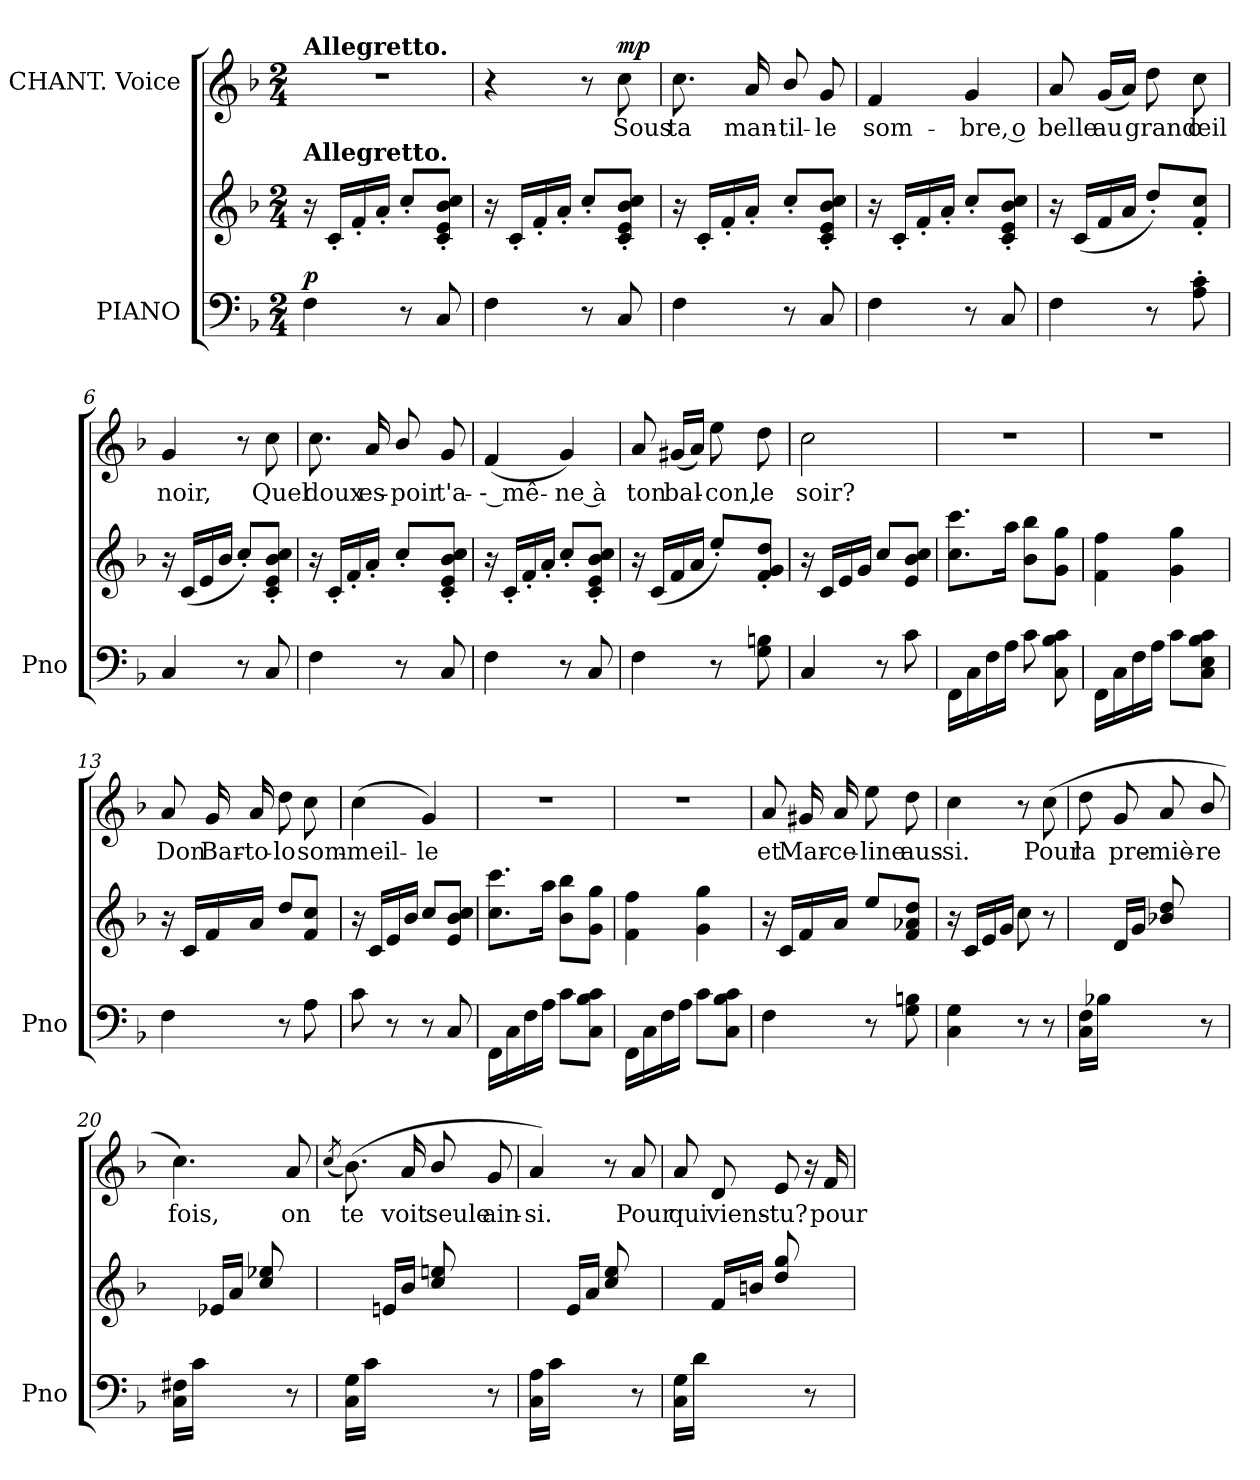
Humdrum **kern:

**kern	**kern	**dynam	**kern	**text	**dynam
*part2	*part2	*part2	*part1	*part1	*part1
*staff3	*staff2	*staff2/3	*staff1	*staff1	*staff1
*I"PIANO	*	*	*I"CHANT. Voice	*	*
*I'Pno	*	*	*	*	*
*clefF4	*clefG2	*	*clefG2	*	*
*k[b-]	*k[b-]	*	*k[b-]	*	*
*M2/4	*M2/4	*	*M2/4	*	*
=1	=1	=1	=1	=1	=1
!	!	!	!LO:TX:a:B:t=Allegretto.	!	!
!	!LO:TX:a:B:t=Allegretto.	!	!	!	!
!	!	!LO:DY:a=2	!	!	!
4F\	16r	p	2r	.	.
.	16c'/LL	.	.	.	.
.	16f'/	.	.	.	.
.	16a'/JJ	.	.	.	.
8r	8cc'/L	.	.	.	.
8C/	8c/' 8e/' 8b-/' 8cc/'J	.	.	.	.
=2	=2	=2	=2	=2	=2
4F\	16r	.	4r	.	.
.	16c'/LL	.	.	.	.
.	16f'/	.	.	.	.
.	16a'/JJ	.	.	.	.
8r	8cc'/L	.	8r	.	.
!	!	!	!	!LO:LY:b	!LO:DY:a
8C/	8c/' 8e/' 8b-/' 8cc/'J	.	8cc\	Sous	mp
=3	=3	=3	=3	=3	=3
!	!	!	!	!LO:LY:b	!
4F\	16r	.	8.cc\	ta	.
.	16c'/LL	.	.	.	.
.	16f'/	.	.	.	.
!	!	!	!	!LO:LY:b	!
.	16a'/JJ	.	16a/	man-	.
!	!	!	!	!LO:LY:b	!
8r	8cc'/L	.	8b-/	-til-	.
!	!	!	!	!LO:LY:b	!
8C/	8c/' 8e/' 8b-/' 8cc/'J	.	8g/	-le	.
!!LO:LB:g=z
=4	=4	=4	=4	=4	=4
!	!	!	!	!LO:LY:b	!
4F\	16r	.	4f/	som-	.
.	16c'/LL	.	.	.	.
.	16f'/	.	.	.	.
.	16a'/JJ	.	.	.	.
!	!	!	!	!LO:LY:b	!
8r	8cc'/L	.	4g/	-bre, o	.
8C/	8c/' 8e/' 8b-/' 8cc/'J	.	.	.	.
=5	=5	=5	=5	=5	=5
!	!	!	!	!LO:LY:b	!
4F\	16r	.	8a/	belle	.
.	(<16c/LL	.	.	.	.
!	!	!	!	!LO:LY:b	!
.	16f/	.	(<16g/LL	au	.
.	16a/JJ	.	16a/JJ)	.	.
!	!	!	!	!LO:LY:b	!
8r	8dd'/L)	.	8dd\	grand	.
!	!	!	!	!LO:LY:b	!
8A\' 8c\'	8f/' 8cc/'J	.	8cc\	œil	.
=6	=6	=6	=6	=6	=6
!	!	!	!	!LO:LY:b	!
4C/	16r	.	4g/	noir,	.
.	(<16c/LL	.	.	.	.
.	16e/	.	.	.	.
.	16b-/JJ	.	.	.	.
8r	8cc'/L)	.	8r	.	.
!	!	!	!	!LO:LY:b	!
8C/	8c/' 8e/' 8b-/' 8cc/'J	.	8cc\	Quel	.
=7	=7	=7	=7	=7	=7
!	!	!	!	!LO:LY:b	!
4F\	16r	.	8.cc\	doux	.
.	16c'/LL	.	.	.	.
.	16f'/	.	.	.	.
!	!	!	!	!LO:LY:b	!
.	16a'/JJ	.	16a/	es-	.
!	!	!	!	!LO:LY:b	!
8r	8cc'/L	.	8b-/	-poir	.
!	!	!	!	!LO:LY:b	!
8C/	8c/' 8e/' 8b-/' 8cc/'J	.	8g/	t'a-	.
!!LO:LB:g=z
=8	=8	=8	=8	=8	=8
!	!	!	!	!LO:LY:b	!
4F\	16r	.	(<4f/	-- mê-	.
.	16c'/LL	.	.	.	.
.	16f'/	.	.	.	.
.	16a'/JJ	.	.	.	.
!	!	!	!	!LO:LY:b	!
8r	8cc'/L	.	4g/)	-ne à	.
8C/	8c/' 8e/' 8b-/' 8cc/'J	.	.	.	.
=9	=9	=9	=9	=9	=9
!	!	!	!	!LO:LY:b	!
4F\	16r	.	8a/	ton	.
.	(<16c/LL	.	.	.	.
!	!	!	!	!LO:LY:b	!
.	16f/	.	(<16g#X/LL	bal-	.
.	16a/JJ	.	16a/JJ)	.	.
!	!	!	!	!LO:LY:b	!
8r	8ee'/L)	.	8ee\	-con,	.
!	!	!	!	!LO:LY:b	!
8G\ 8Bn\	8f/' 8g/' 8dd/'J	.	8dd\	le	.
=10	=10	=10	=10	=10	=10
!	!	!	!	!LO:LY:b	!
4C/	16r	.	2cc\	soir?	.
.	16c/LL	.	.	.	.
.	16e/	.	.	.	.
.	16g/JJ	.	.	.	.
8r	8cc/L	.	.	.	.
8c\	8e/ 8b-/ 8cc/J	.	.	.	.
=11	=11	=11	=11	=11	=11
16FF\LL	8.cc\ 8.ccc\L	.	2r	.	.
16C\	.	.	.	.	.
16F\	.	.	.	.	.
16A\JJ	16aa\Jk	.	.	.	.
8c\	8b-\ 8bb-\L	.	.	.	.
8C\ 8B-\ 8c\	8g\ 8gg\J	.	.	.	.
=12	=12	=12	=12	=12	=12
16FF\LL	4f\ 4ff\	.	2r	.	.
16C\	.	.	.	.	.
16F\	.	.	.	.	.
16A\JJ	.	.	.	.	.
8c\L	4g\ 4gg\	.	.	.	.
8C\ 8E\ 8B-\ 8c\J	.	.	.	.	.
!!LO:PB:g=z
=13	=13	=13	=13	=13	=13
!	!	!	!	!LO:LY:b	!
4F\	16r	.	8a/	Don	.
.	16c/LL	.	.	.	.
!	!	!	!	!LO:LY:b	!
.	16f/	.	16g/	Bar-	.
!	!	!	!	!LO:LY:b	!
.	16a/JJ	.	16a/	-to-	.
!	!	!	!	!LO:LY:b	!
8r	8dd/L	.	8dd\	-lo	.
!	!	!	!	!LO:LY:b	!
8A\	8f/ 8cc/J	.	8cc\	som-	.
=14	=14	=14	=14	=14	=14
!	!	!	!	!LO:LY:b	!
8c\	16r	.	(>4cc\	-meil-	.
.	16c/LL	.	.	.	.
8r	16e/	.	.	.	.
.	16b-/JJ	.	.	.	.
!	!	!	!	!LO:LY:b	!
8r	8cc/L	.	4g/)	-le	.
8C/	8e/ 8b-/ 8cc/J	.	.	.	.
=15	=15	=15	=15	=15	=15
16FF\LL	8.cc\ 8.ccc\L	.	2r	.	.
16C\	.	.	.	.	.
16F\	.	.	.	.	.
16A\JJ	16aa\Jk	.	.	.	.
8c\L	8b-\ 8bb-\L	.	.	.	.
8C\ 8B-\ 8c\J	8g\ 8gg\J	.	.	.	.
=16	=16	=16	=16	=16	=16
16FF\LL	4f\ 4ff\	.	2r	.	.
16C\	.	.	.	.	.
16F\	.	.	.	.	.
16A\JJ	.	.	.	.	.
8c\L	4g\ 4gg\	.	.	.	.
8C\ 8B-\ 8c\J	.	.	.	.	.
!!LO:LB:g=z
=17	=17	=17	=17	=17	=17
!	!	!	!	!LO:LY:b	!
4F\	16r	.	8a/	et	.
.	16c/LL	.	.	.	.
!	!	!	!	!LO:LY:b	!
.	16f/	.	16g#X/	Mar-	.
!	!	!	!	!LO:LY:b	!
.	16a/JJ	.	16a/	-ce-	.
!	!	!	!	!LO:LY:b	!
8r	8ee/L	.	8ee\	-line	.
!	!	!	!	!LO:LY:b	!
8G\ 8Bn\	8f/ 8a-X/ 8dd/J	.	8dd\	aus-	.
=18	=18	=18	=18	=18	=18
!	!	!	!	!LO:LY:b	!
4C\ 4G\	16r	.	4cc\	-si.	.
.	16c/LL	.	.	.	.
.	16e/	.	.	.	.
.	16g/JJ	.	.	.	.
8r	8cc\	.	8r	.	.
!	!	!	!	!LO:LY:b	!
8r	8r	.	(>8cc\	Pour	.
=19	=19	=19	=19	=19	=19
*	*^	*	*	*	*
!	!	!	!	!	!LO:LY:b	!
(>16C\ 16F\LL	2ryy	8ryy	.	8dd\	la	.
16B-X\JJ	.	.	.	.	.	.
!	!	!	!	!	!LO:LY:b	!
4ryy	.	16d/LL	.	8g/	pre-	.
.	.	16g/JJ	.	.	.	.
!	!	!	!	!	!LO:LY:b	!
.	.	8b-X/ 8dd/)	.	8a/	-miè-	.
!	!	!	!	!	!LO:LY:b	!
8r	.	8ryy	.	8b-/	-re	.
=20	=20	=20	=20	=20	=20	=20
!	!	!	!	!	!LO:LY:b	!
(>16C\ 16F#X\LL	2ryy	8ryy	.	4.cc\)	fois,	.
16c\JJ	.	.	.	.	.	.
4ryy	.	16e-X/LL	.	.	.	.
.	.	16a/JJ	.	.	.	.
.	.	8cc/ 8ee-X/)	.	.	.	.
!	!	!	!	!	!LO:LY:b	!
8r	.	8ryy	.	8a/	on	.
!!LO:LB:g=z
=21	=21	=21	=21	=21	=21	=21
.	.	.	.	(<8qcc/	.	.
!	!	!	!	!	!LO:LY:b	!
(>16C\ 16G\LL	2ryy	8ryy	.	(>8.b-\)	te	.
16c\JJ	.	.	.	.	.	.
4ryy	.	16en/LL	.	.	.	.
!	!	!	!	!	!LO:LY:b	!
.	.	16b-/JJ	.	16a/	voit	.
!	!	!	!	!	!LO:LY:b	!
.	.	8cc/ 8een/)	.	8b-/	seule	.
!	!	!	!	!	!LO:LY:b	!
8r	.	8ryy	.	8g/	ain-	.
=22	=22	=22	=22	=22	=22	=22
!	!	!	!	!	!LO:LY:b	!
(>16C\ 16A\LL	2ryy	8ryy	.	4a/)	-si.	.
16c\JJ	.	.	.	.	.	.
4ryy	.	16e/LL	.	.	.	.
.	.	16a/JJ	.	.	.	.
.	.	8cc/ 8ee/)	.	8r	.	.
!	!	!	!	!	!LO:LY:b	!
8r	.	8ryy	.	8a/	Pour	.
=23	=23	=23	=23	=23	=23	=23
!	!	!	!	!	!LO:LY:b	!
(>16C\ 16G\LL	2ryy	8ryy	.	8a/	qui	.
16d\JJ	.	.	.	.	.	.
!	!	!	!	!	!LO:LY:b	!
4ryy	.	16f/LL	.	8d/	viens-	.
.	.	16bn/JJ	.	.	.	.
!	!	!	!	!	!LO:LY:b	!
.	.	8dd/ 8gg/)	.	8e/	-tu?	.
8r	.	8ryy	.	16r	.	.
!	!	!	!	!	!LO:LY:b	!
.	.	.	.	16f/	pour	.
*	*v	*v	*	*	*	*
=	=	=	=	=	=
*-	*-	*-	*-	*-	*-
